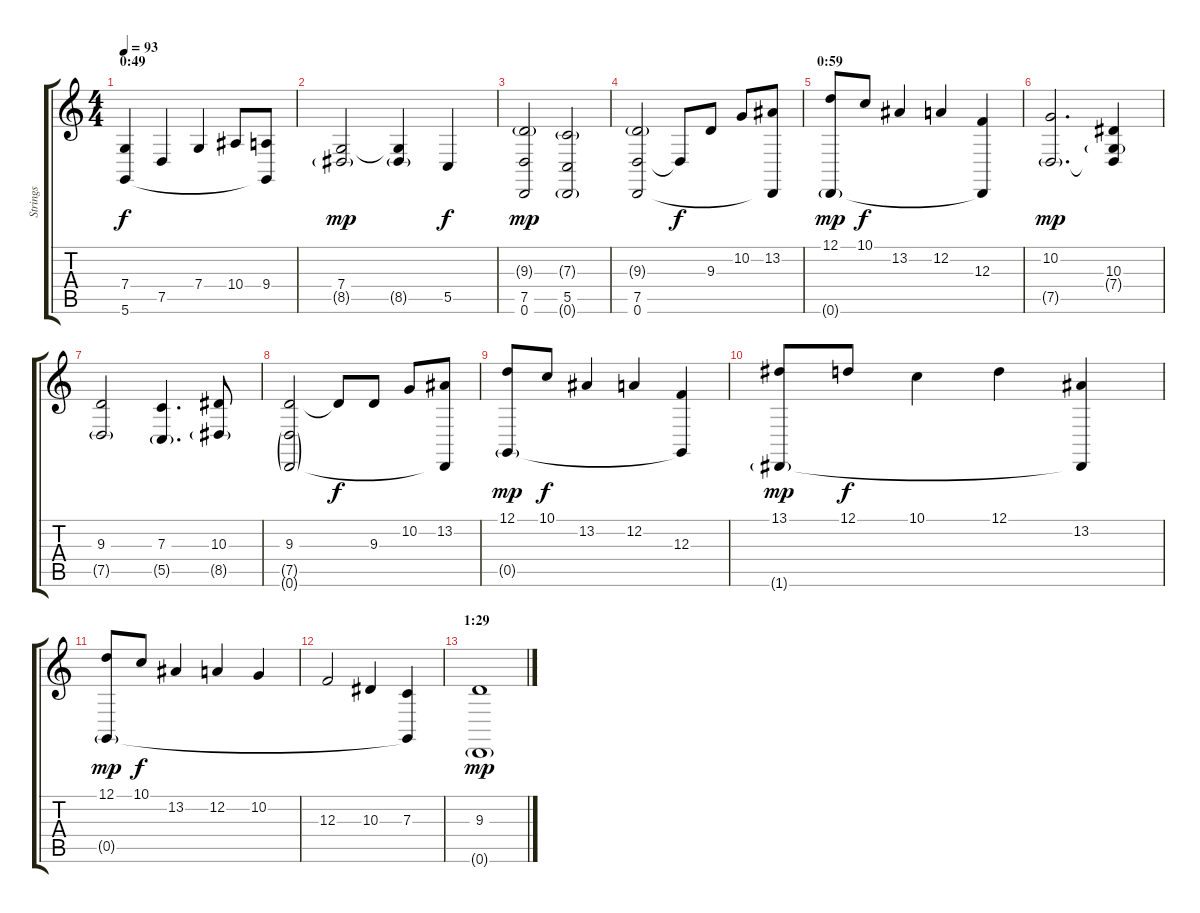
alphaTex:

\track ("Strings" "Strings") {instrument stringensemble1}
\staff {score tabs}
\tuning (D4 A3 F3 C3 G2 D2) {hide}
\ts (4 4)
\section ("" "0:49")
\tempo 93
\clef g2
\ks c
(7.4 5.6).4{dy f} 7.5.4 7.4.4 10.4.8 (9.4 5.6{t}).8 |
(7.4 8.5{g}).2{dy mp} (7.4{t} 8.5{g}).4 5.5.4{dy f} |
(9.3{g} 7.5 0.6).2{dy mp} (7.3{g} 5.5 0.6{g}).2 |
(9.3{g} 7.5 0.6).2 7.5{t}.8{dy f} 9.3.8{volume 12} 10.2.8 (13.2 0.6{t}).8 |
\section ("" "0:59")
(12.1 0.6{g}).8{dy mp} 10.1.8{dy f} 13.2.4 12.2.4 (12.3 0.6{t}).4 |
(10.2 7.5{g}).2{d dy mp} (10.3 7.4{g} 7.5{t}).4 |
(9.3 7.5{g}).2 (7.3 5.5{g}).4{d} (10.3 8.5{g}).8 |
(9.3 7.5{g} 0.6{g}).2 9.3{t}.8{dy f} 9.3.8 10.2.8 (13.2 0.6{t}).8 |
(12.1 0.5{g}).8{dy mp} 10.1.8{dy f} 13.2.4 12.2.4 (12.3 0.5{t}).4 |
(13.1 1.6{g}).8{dy mp} 12.1.8{dy f} 10.1.4 12.1.4 (13.2 1.6{t}).4 |
(12.1 0.5{g}).8{dy mp} 10.1.8{dy f} 13.2.4 12.2.4 10.2.4 |
12.3.2 10.3.4 (7.3 0.5{t}).4 |
\section ("" "1:29")
(9.3 0.6{g}).1{dy mp volume 0}
